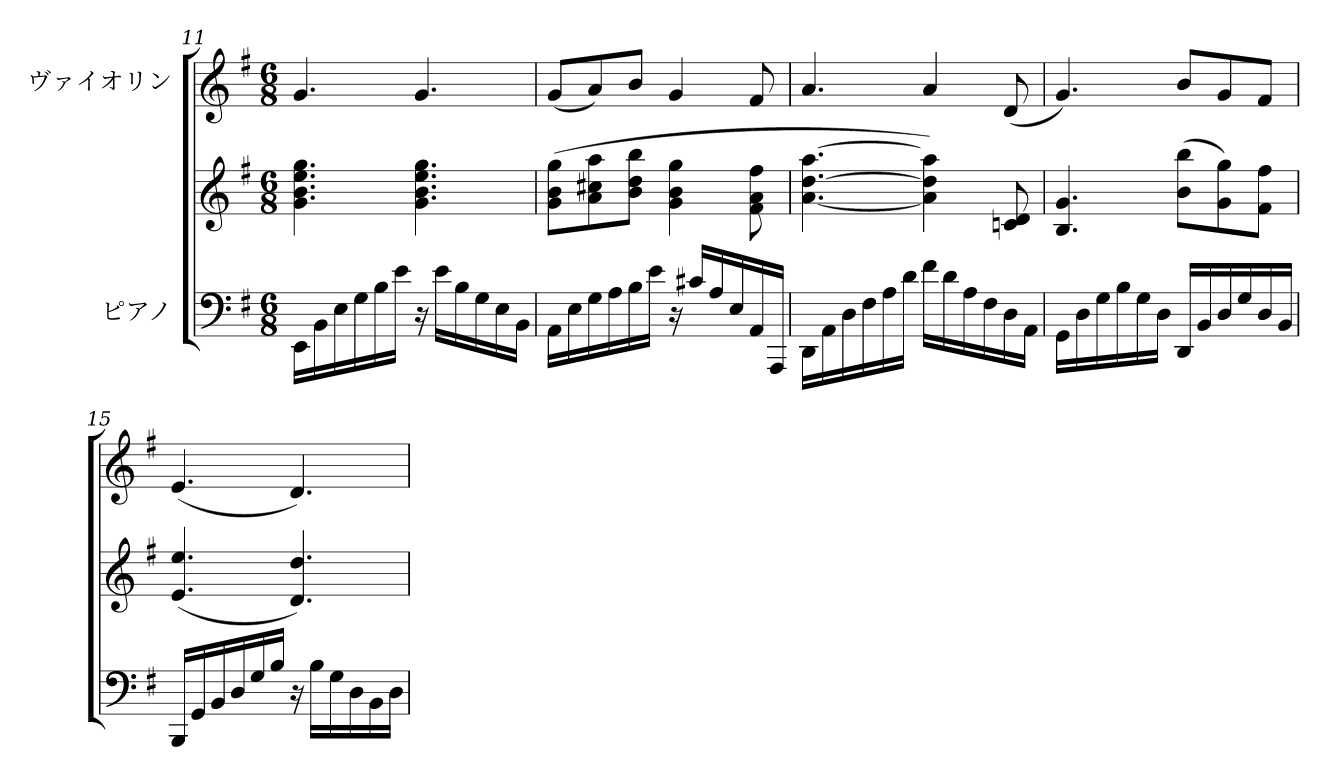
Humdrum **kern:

**kern	**kern	**kern
*part2	*part2	*part1
*staff3	*staff2	*staff1
*I"ピアノ	*	*I"ヴァイオリン
*clefF4	*clefG2	*clefG2
*k[f#]	*k[f#]	*k[f#]
*M6/8	*M6/8	*M6/8
=11	=11	=11
16EE\LL	4.g\ 4.b\ 4.ee\ 4.gg\	4.g/
16BB\	.	.
16E\	.	.
16G\	.	.
16B\	.	.
16e\JJ	.	.
16r	4.g\ 4.b\ 4.ee\ 4.gg\	4.g/
16e\LL	.	.
16B\	.	.
16G\	.	.
16E\	.	.
16BB\JJ	.	.
!!LO:PB:g=z
=12	=12	=12
16AA\LL	(>8g\ 8b\ 8gg\L	(>8g/L
16E\	.	.
16G\	8a\ 8cc#X\ 8aa\	8a/)
16A\	.	.
16B\	8b\ 8dd\ 8bb\J	8b/J
16e\JJ	.	.
16r	4g\ 4b\ 4gg\	4g/
16c#X/LL	.	.
16A/	.	.
16E/	.	.
16AA/	8f#\ 8a\ 8ff#\	8f#/
16AAA/JJ	.	.
=13	=13	=13
16DD\LL	[4.a\ [4.dd\ [4.aa\	4.a/
16AA\	.	.
16D\	.	.
16F#\	.	.
16A\	.	.
16d\JJ	.	.
16f#\LL	4a\] 4dd\] 4aa\])	4a/
16d\	.	.
16A\	.	.
16F#\	.	.
16D\	8cn/ 8d/	(<8d/
16AA\JJ	.	.
=14	=14	=14
16GG\LL	4.B/ 4.g/	4.g/)
16D\	.	.
16G\	.	.
16B\	.	.
16G\	.	.
16D\JJ	.	.
16DD/LL	(>8b\ 8bb\L	8b/L
16BB/	.	.
16D/	8g\ 8gg\)	8g/
16G/	.	.
16D/	8f#\ 8ff#\J	8f#/J
16BB/JJ	.	.
!!LO:LB:g=z
=15	=15	=15
16BBB/LL	(<4.e/ 4.ee/	(<4.e/
16GG/	.	.
16BB/	.	.
16D/	.	.
16G/	.	.
16B/JJ	.	.
16r	4.d/ 4.dd/)	4.d/)
16B\LL	.	.
16G\	.	.
16D\	.	.
16BB\	.	.
16D\JJ	.	.
=	=	=
*-	*-	*-
